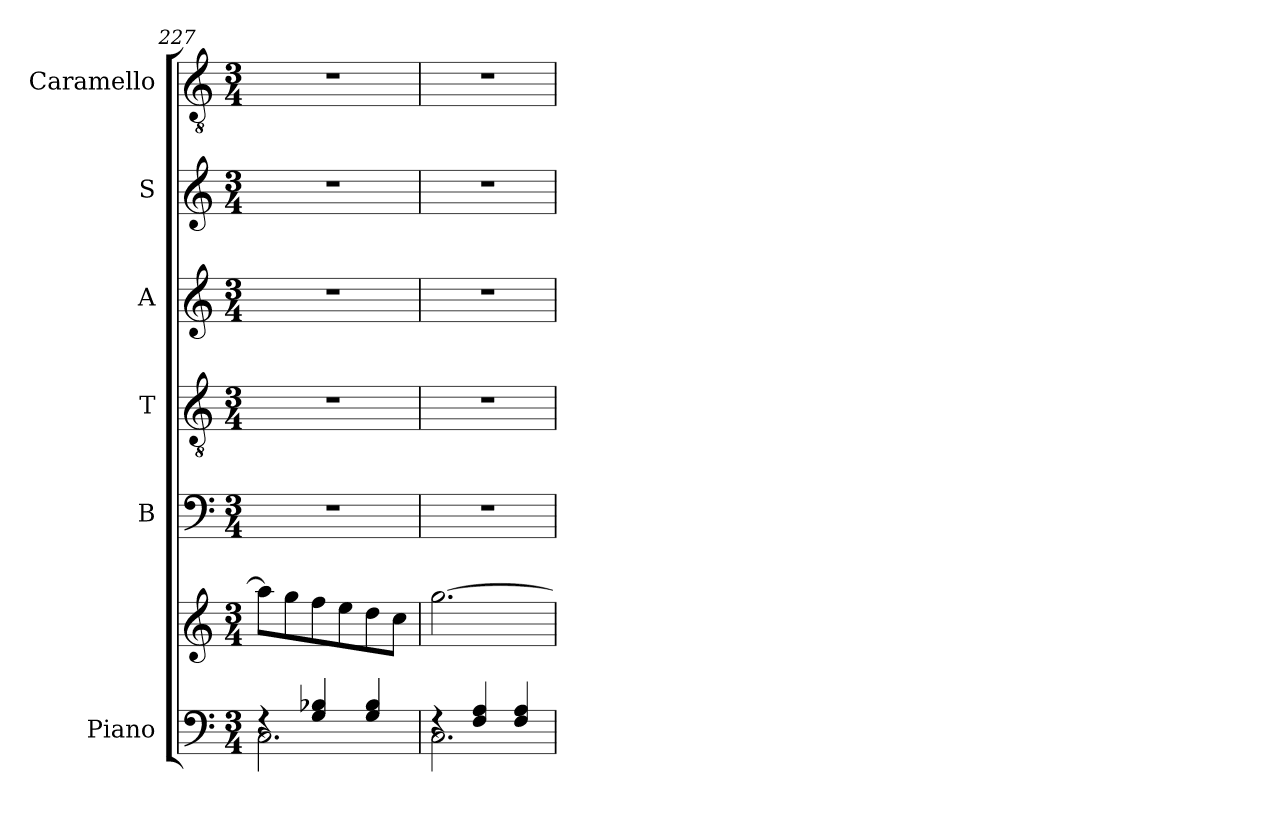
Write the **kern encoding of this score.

**kern	**kern	**kern	**kern	**kern	**kern	**kern
*part6	*part6	*part5	*part4	*part3	*part2	*part1
*staff7	*staff6	*staff5	*staff4	*staff3	*staff2	*staff1
*I"Piano	*	*I"B	*I"T	*I"A	*I"S	*I"Caramello
*I'Pno	*	*I'B	*I'T	*I'A	*I'S	*
*clefF4	*clefG2	*clefF4	*clefGv2	*clefG2	*clefG2	*clefGv2
*k[]	*k[]	*k[]	*k[]	*k[]	*k[]	*k[]
*M3/4	*M3/4	*M3/4	*M3/4	*M3/4	*M3/4	*M3/4
=227	=227	=227	=227	=227	=227	=227
*^	*	*	*	*	*	*
4rF	2.C\	8aa\L]	2.r	2.r	2.r	2.r	2.r
.	.	8gg\	.	.	.	.	.
4G/ 4B-X/	.	8ff\	.	.	.	.	.
.	.	8ee\	.	.	.	.	.
4G/ 4B-/	.	8dd\	.	.	.	.	.
.	.	8cc\J	.	.	.	.	.
=228	=228	=228	=228	=228	=228	=228	=228
4rF	2.C\	[2.gg\	2.r	2.r	2.r	2.r	2.r
4F/ 4A/	.	.	.	.	.	.	.
4F/ 4A/	.	.	.	.	.	.	.
*v	*v	*	*	*	*	*	*
=	=	=	=	=	=	=
*-	*-	*-	*-	*-	*-	*-
